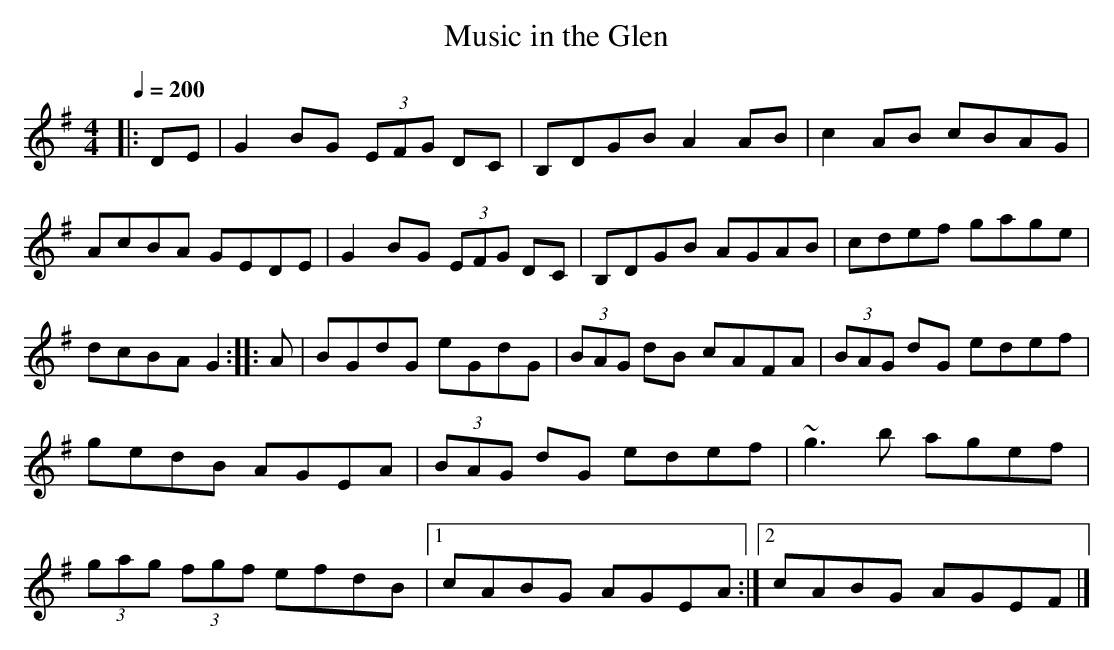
X:1
T:Music in the Glen
M:4/4
L:1/8
Q:1/4=200
K:G
|:DE|G2BG  (3EFG DC|B,DGB A2AB|c2AB cBAG|
AcBA GEDE|G2BG  (3EFG DC|B,DGB AGAB|cdef gage|
dcBA G2::A|BGdG eGdG|(3BAG dB cAFA|(3BAG dG edef|
gedB AGEA|(3BAG dG edef|~g3b agef|
(3gag  (3fgf efdB|1 cABG AGEA:|2 cABG AGEF|]
